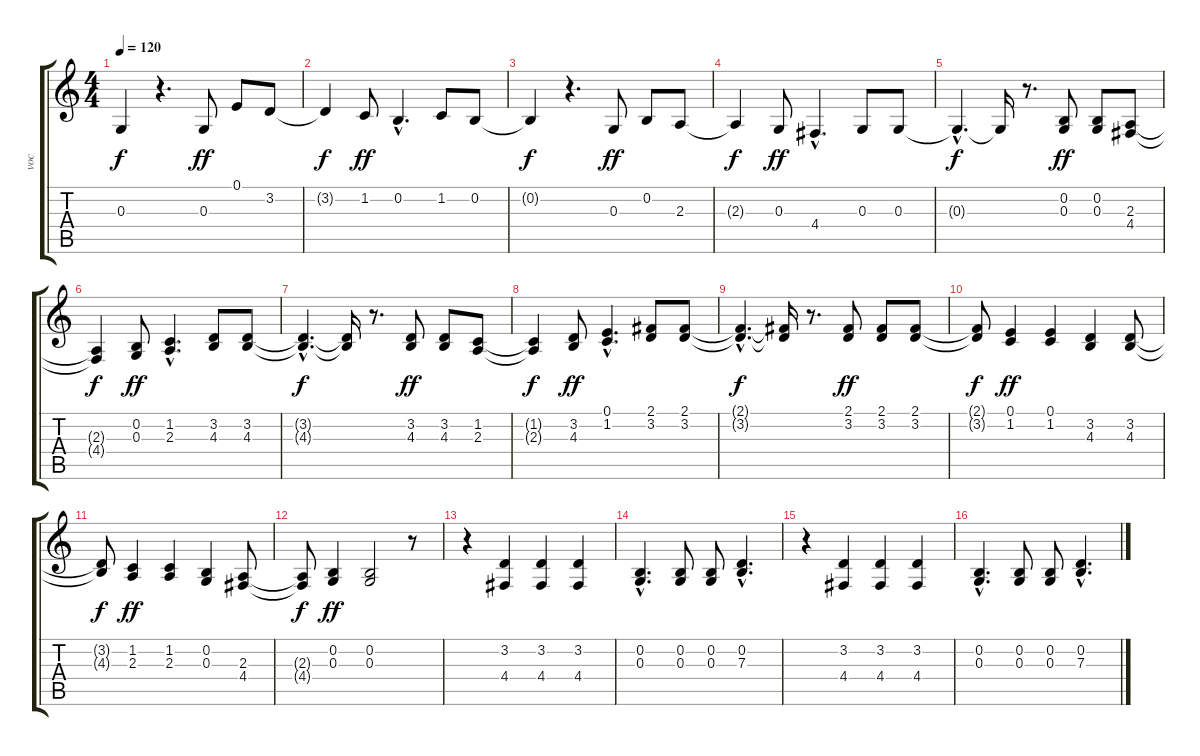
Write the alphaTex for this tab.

\track ("voc" "voc") {instrument oboe}
\staff {score tabs}
\tuning (E4 B3 G3 D3 A2 E2) {hide}
\ts (4 4)
\tempo 120
\clef g2
\ks c
0.3{t}.4{dy f} r.4{d} 0.3.8{dy ff} 0.1.8 3.2.8 |
3.2{t}.4{dy f} 1.2.8{dy ff} 0.2{hac}.4{d} 1.2.8 0.2.8 |
0.2{t}.4{dy f} r.4{d} 0.3.8{dy ff} 0.2.8 2.3.8 |
2.3{t}.4{dy f} 0.3.8{dy ff} 4.4{hac}.4{d} 0.3.8 0.3.8 |
0.3{hac t}.4{d dy f} 0.3{t}.16 r.8{d} (0.2 0.3).8{dy ff} (0.2 0.3).8 (2.3 4.4).8 |
(2.3{t} 4.4{t}).4{dy f} (0.2 0.3).8{dy ff} (1.2{hac} 2.3{hac}).4{d} (3.2 4.3).8 (3.2 4.3).8 |
(3.2{hac t} 4.3{hac t}).4{d dy f} (3.2{t} 4.3{t}).16 r.8{d} (3.2 4.3).8{dy ff} (3.2 4.3).8 (1.2 2.3).8 |
(1.2{t} 2.3{t}).4{dy f} (3.2 4.3).8{dy ff} (0.1{hac} 1.2{hac}).4{d} (2.1 3.2).8 (2.1 3.2).8 |
(2.1{hac t} 3.2{hac t}).4{d dy f} (2.1{t} 3.2{t}).16 r.8{d} (2.1 3.2).8{dy ff} (2.1 3.2).8 (2.1 3.2).8 |
(2.1{t} 3.2{t}).8{dy f} (0.1 1.2).4{dy ff} (0.1 1.2).4 (3.2 4.3).4 (3.2 4.3).8 |
(3.2{t} 4.3{t}).8{dy f} (1.2 2.3).4{dy ff} (1.2 2.3).4 (0.2 0.3).4 (2.3 4.4).8 |
(2.3{t} 4.4{t}).8{dy f} (0.2 0.3).4{dy ff} (0.2 0.3).2 r.8 |
r.4 (3.2 4.4).4 (3.2 4.4).4 (3.2 4.4).4 |
(0.2{hac} 0.3{hac}).4{d} (0.2 0.3).8 (0.2 0.3).8 (0.2{hac} 7.3{hac}).4{d} |
r.4 (3.2 4.4).4 (3.2 4.4).4 (3.2 4.4).4 |
(0.2{hac} 0.3{hac}).4{d} (0.2 0.3).8 (0.2 0.3).8 (0.2{hac} 7.3{hac}).4{d}
